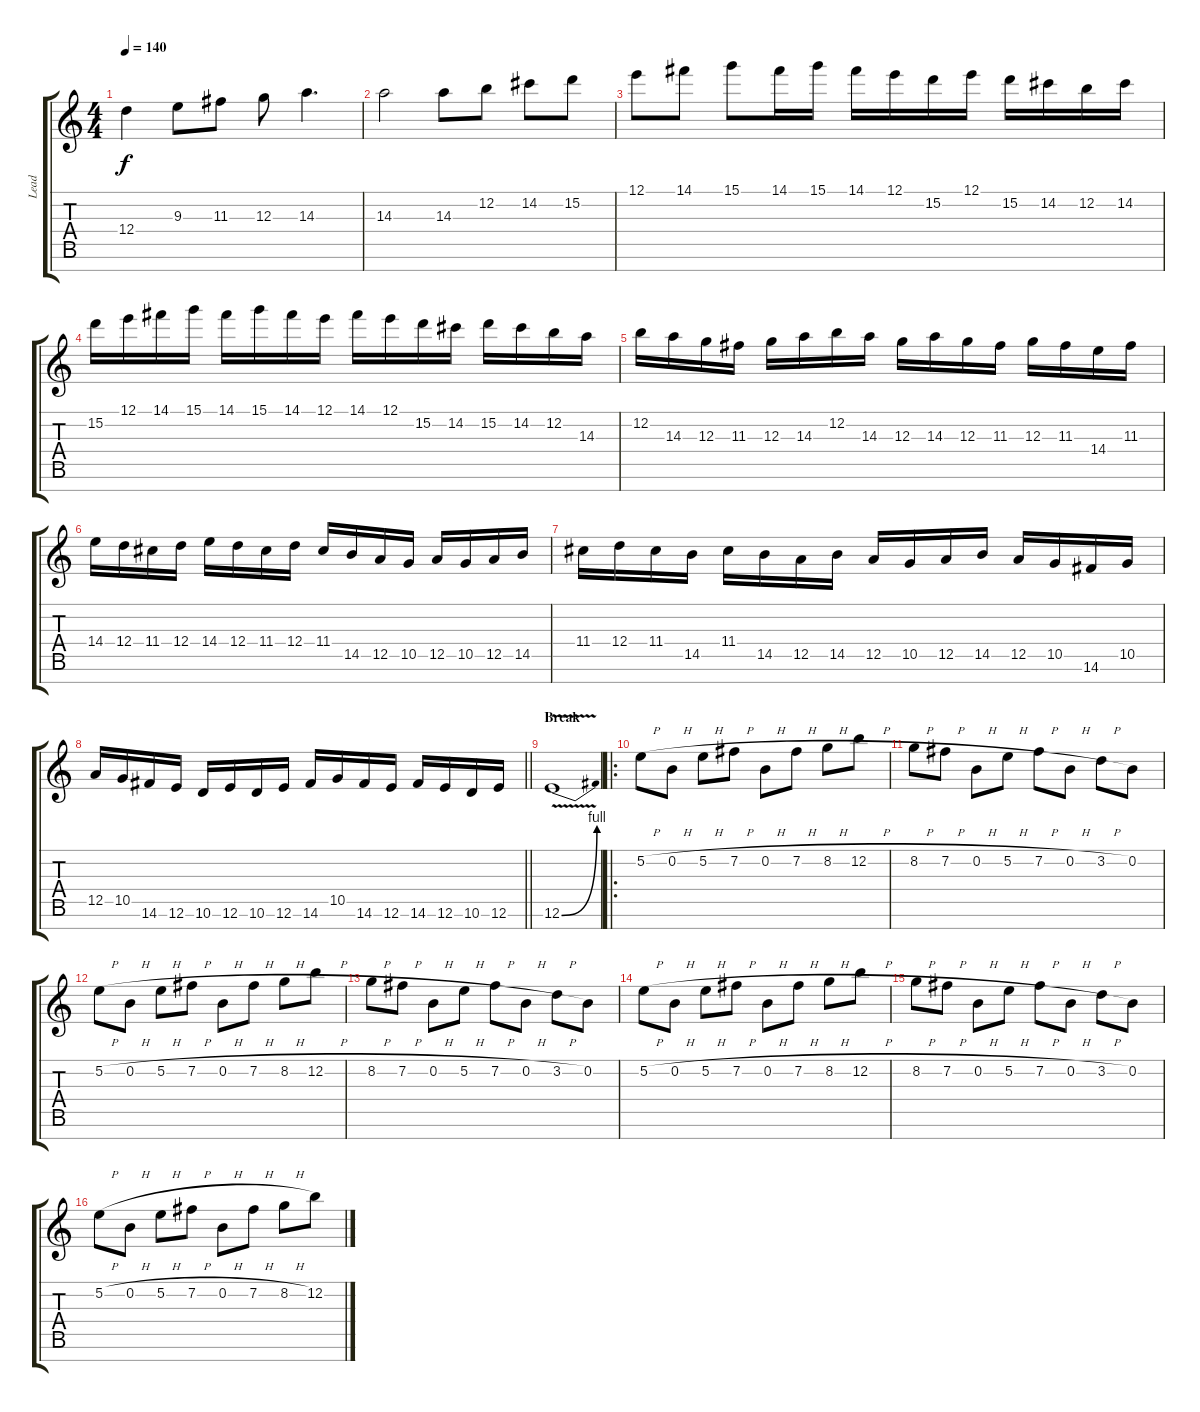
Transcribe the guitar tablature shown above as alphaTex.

\track ("Lead" "Lead") {instrument distortionguitar}
\staff {score tabs}
\tuning (E4 B3 G3 D3 A2 E2 B1) {hide}
\ts (4 4)
\tempo 140
\clef g2
\ks c
12.4.4{dy f} 9.3.8 11.3.8 12.3.8 14.3.4{d} |
14.3.2 14.3.8 12.2.8 14.2.8 15.2.8 |
12.1.8 14.1.8 15.1.8 14.1.16 15.1.16 14.1.16 12.1.16 15.2.16 12.1.16 15.2.16 14.2.16 12.2.16 14.2.16 |
15.2.16 12.1.16 14.1.16 15.1.16 14.1.16 15.1.16 14.1.16 12.1.16 14.1.16 12.1.16 15.2.16 14.2.16 15.2.16 14.2.16 12.2.16 14.3.16 |
12.2.16 14.3.16 12.3.16 11.3.16 12.3.16 14.3.16 12.2.16 14.3.16 12.3.16 14.3.16 12.3.16 11.3.16 12.3.16 11.3.16 14.4.16 11.3.16 |
14.4.16 12.4.16 11.4.16 12.4.16 14.4.16 12.4.16 11.4.16 12.4.16 11.4.16 14.5.16 12.5.16 10.5.16 12.5.16 10.5.16 12.5.16 14.5.16 |
11.4.16 12.4.16 11.4.16 14.5.16 11.4.16 14.5.16 12.5.16 14.5.16 12.5.16 10.5.16 12.5.16 14.5.16 12.5.16 10.5.16 14.6.16 10.5.16 |
\barLineRight lightlight
12.5.16 10.5.16 14.6.16 12.6.16 10.6.16 12.6.16 10.6.16 12.6.16 14.6.16 10.5.16 14.6.16 12.6.16 14.6.16 12.6.16 10.6.16 12.6.16 |
\section ("" "Break")
12.6{be (bend 0 0 60 4) v}.1 |
\ro
5.2{h}.8 0.2{h}.8 5.2{h}.8 7.2{h}.8 0.2{h}.8 7.2{h}.8 8.2{h}.8{beam merge} 12.2{h}.8 |
8.2{h}.8 7.2{h}.8 0.2{h}.8 5.2{h}.8 7.2{h}.8 0.2{h}.8 3.2{h}.8 0.2.8 |
5.2{h}.8 0.2{h}.8 5.2{h}.8 7.2{h}.8 0.2{h}.8 7.2{h}.8 8.2{h}.8{beam merge} 12.2{h}.8 |
8.2{h}.8 7.2{h}.8 0.2{h}.8 5.2{h}.8 7.2{h}.8 0.2{h}.8 3.2{h}.8 0.2.8 |
5.2{h}.8 0.2{h}.8 5.2{h}.8 7.2{h}.8 0.2{h}.8 7.2{h}.8 8.2{h}.8{beam merge} 12.2{h}.8 |
8.2{h}.8 7.2{h}.8 0.2{h}.8 5.2{h}.8 7.2{h}.8 0.2{h}.8 3.2{h}.8 0.2.8 |
5.2{h}.8 0.2{h}.8 5.2{h}.8 7.2{h}.8 0.2{h}.8 7.2{h}.8 8.2{h}.8{beam merge} 12.2{h}.8
